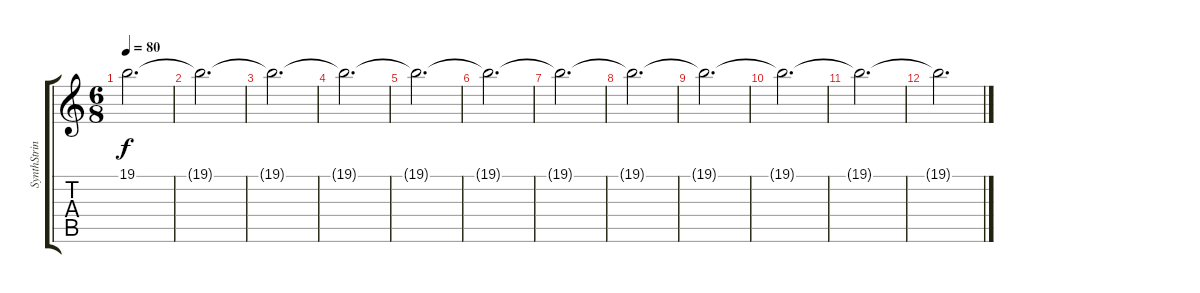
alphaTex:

\track ("SynthStrings" "SynthStrin") {instrument synthstrings1}
\staff {score tabs}
\tuning (E4 B3 G3 D3 A2 E2) {hide}
\ts (6 8)
\tempo 80
\clef g2
\ks c
19.1{t}.2{d dy f} |
19.1{t}.2{d} |
19.1{t}.2{d} |
19.1{t}.2{d} |
19.1{t}.2{d} |
19.1{t}.2{d} |
19.1{t}.2{d} |
19.1{t}.2{d} |
19.1{t}.2{d} |
19.1{t}.2{d} |
19.1{t}.2{d} |
19.1{t}.2{d}
